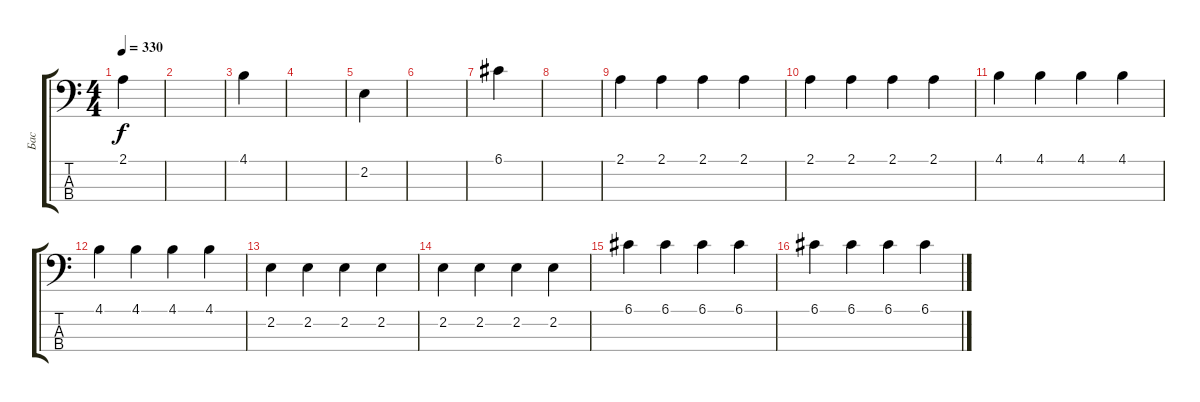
\track ("Бас" "Бас") {instrument electricbassfinger}
\staff {score tabs}
\tuning (G2 D2 A1 E1) {hide}
\ts (4 4)
\tempo 330
\clef f4
\ks c
2.1.4{dy f} |
|
4.1.4 |
|
2.2.4 |
|
6.1.4 |
|
2.1.4 2.1.4 2.1.4 2.1.4 |
2.1.4 2.1.4 2.1.4 2.1.4 |
4.1.4 4.1.4 4.1.4 4.1.4 |
4.1.4 4.1.4 4.1.4 4.1.4 |
2.2.4 2.2.4 2.2.4 2.2.4 |
2.2.4 2.2.4 2.2.4 2.2.4 |
6.1.4 6.1.4 6.1.4 6.1.4 |
6.1.4 6.1.4 6.1.4 6.1.4
